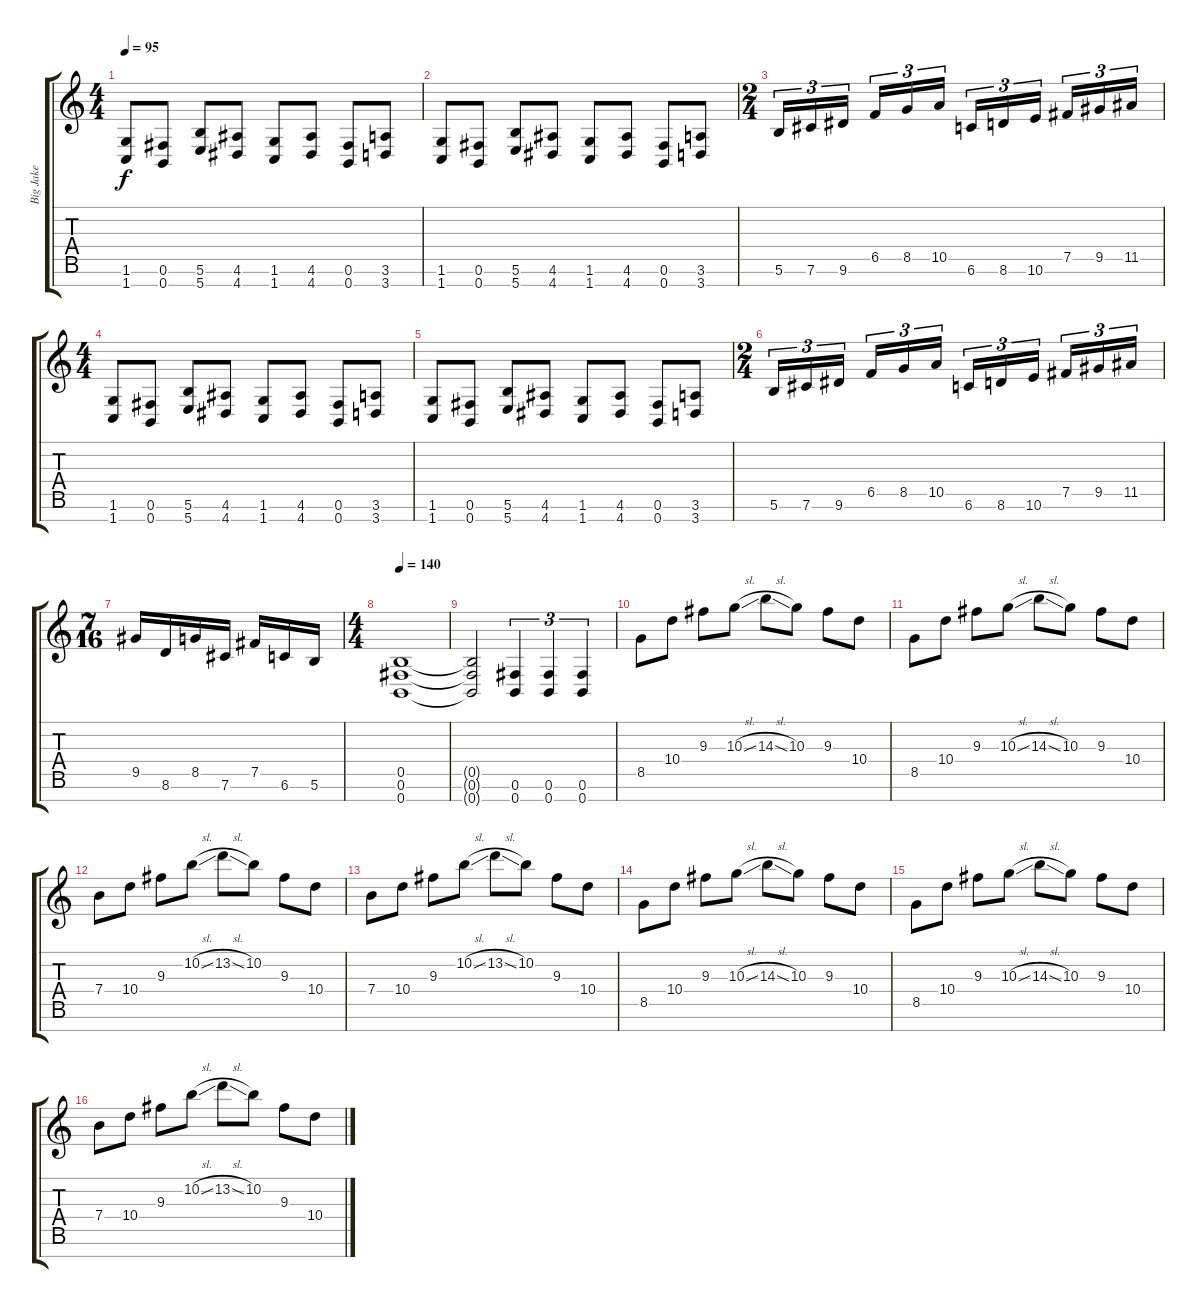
\track ("Big Jake" "Big Jake") {instrument distortionguitar}
\staff {score tabs}
\tuning (Gb4 Db4 A3 E3 B2 Gb2 B1) {hide}
\ts (4 4)
\tempo 95
\clef g2
\ks c
(1.6 1.7).8{dy f} (0.6 0.7).8 (5.6 5.7).8 (4.6 4.7).8 (1.6 1.7).8 (4.6 4.7).8 (0.6 0.7).8 (3.6 3.7).8 |
(1.6 1.7).8 (0.6 0.7).8 (5.6 5.7).8 (4.6 4.7).8 (1.6 1.7).8 (4.6 4.7).8 (0.6 0.7).8 (3.6 3.7).8 |
\ts (2 4)
5.6.16{tu (3 2)} 7.6.16{tu (3 2)} 9.6.16{tu (3 2) beam splitsecondary} 6.5.16{tu (3 2)} 8.5.16{tu (3 2)} 10.5.16{tu (3 2)} 6.6.16{tu (3 2)} 8.6.16{tu (3 2)} 10.6.16{tu (3 2) beam splitsecondary} 7.5.16{tu (3 2)} 9.5.16{tu (3 2)} 11.5.16{tu (3 2)} |
\ts (4 4)
(1.6 1.7).8 (0.6 0.7).8 (5.6 5.7).8 (4.6 4.7).8 (1.6 1.7).8 (4.6 4.7).8 (0.6 0.7).8 (3.6 3.7).8 |
(1.6 1.7).8 (0.6 0.7).8 (5.6 5.7).8 (4.6 4.7).8 (1.6 1.7).8 (4.6 4.7).8 (0.6 0.7).8 (3.6 3.7).8 |
\ts (2 4)
5.6.16{tu (3 2)} 7.6.16{tu (3 2)} 9.6.16{tu (3 2) beam splitsecondary} 6.5.16{tu (3 2)} 8.5.16{tu (3 2)} 10.5.16{tu (3 2)} 6.6.16{tu (3 2)} 8.6.16{tu (3 2)} 10.6.16{tu (3 2) beam splitsecondary} 7.5.16{tu (3 2)} 9.5.16{tu (3 2)} 11.5.16{tu (3 2)} |
\ts (7 16)
9.5.16 8.6.16 8.5.16 7.6.16 7.5.16 6.6.16 5.6.16 |
\ts (4 4)
\tempo 140
(0.5 0.6 0.7).1 |
(0.5{t} 0.6{t} 0.7{t}).2 (0.6 0.7).4{tu (3 2)} (0.6 0.7).4{tu (3 2)} (0.6 0.7).4{tu (3 2)} |
8.5.8 10.4.8 9.3.8 10.3{sl}.8 14.3{sl}.8 10.3.8 9.3.8 10.4.8 |
8.5.8 10.4.8 9.3.8 10.3{sl}.8 14.3{sl}.8 10.3.8 9.3.8 10.4.8 |
7.4.8 10.4.8 9.3.8 10.2{sl}.8 13.2{sl}.8 10.2.8 9.3.8 10.4.8 |
7.4.8 10.4.8 9.3.8 10.2{sl}.8 13.2{sl}.8 10.2.8 9.3.8 10.4.8 |
8.5.8 10.4.8 9.3.8 10.3{sl}.8 14.3{sl}.8 10.3.8 9.3.8 10.4.8 |
8.5.8 10.4.8 9.3.8 10.3{sl}.8 14.3{sl}.8 10.3.8 9.3.8 10.4.8 |
7.4.8 10.4.8 9.3.8 10.2{sl}.8 13.2{sl}.8 10.2.8 9.3.8 10.4.8
